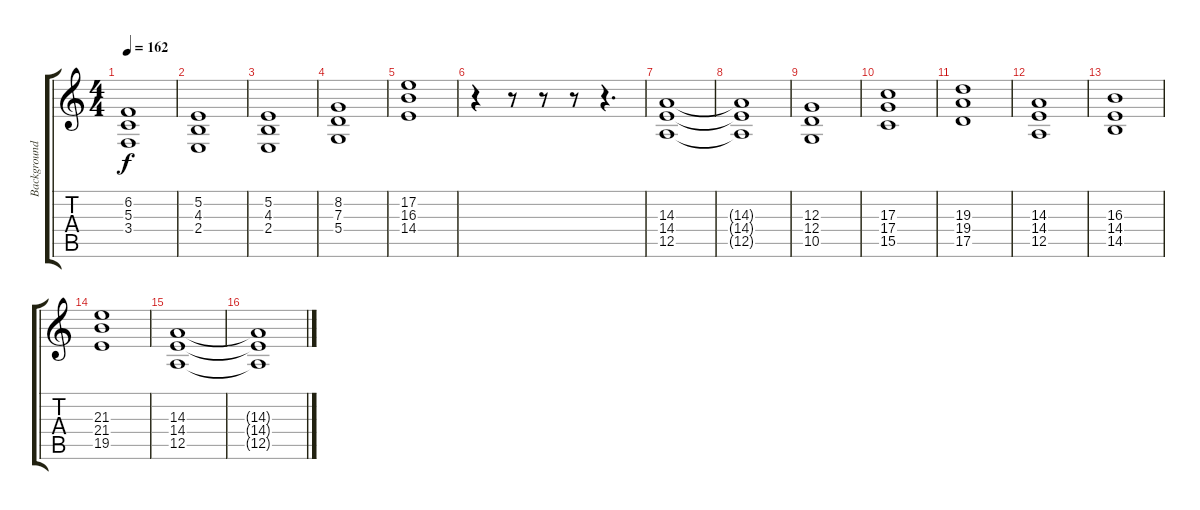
\track ("Background Keyboards" "Background") {instrument synthstrings1}
\staff {score tabs}
\tuning (E4 B3 G3 D3 A2 E2) {hide}
\ts (4 4)
\tempo 162
\clef g2
\ks c
(6.2{t} 5.3{t} 3.4{t}).1{dy f} |
(5.2 4.3 2.4).1 |
(5.2 4.3 2.4).1 |
(8.2 7.3 5.4).1 |
(17.2 16.3 14.4).1 |
r.4 r.8 r.8 r.8 r.4{d} |
(14.3 14.4 12.5).1{instrument synthstrings1} |
(14.3{t} 14.4{t} 12.5{t}).1 |
(12.3 12.4 10.5).1 |
(17.3 17.4 15.5).1 |
(19.3 19.4 17.5).1 |
(14.3 14.4 12.5).1 |
(16.3 14.4 14.5).1 |
(21.3 21.4 19.5).1 |
(14.3 14.4 12.5).1 |
(14.3{t} 14.4{t} 12.5{t}).1
